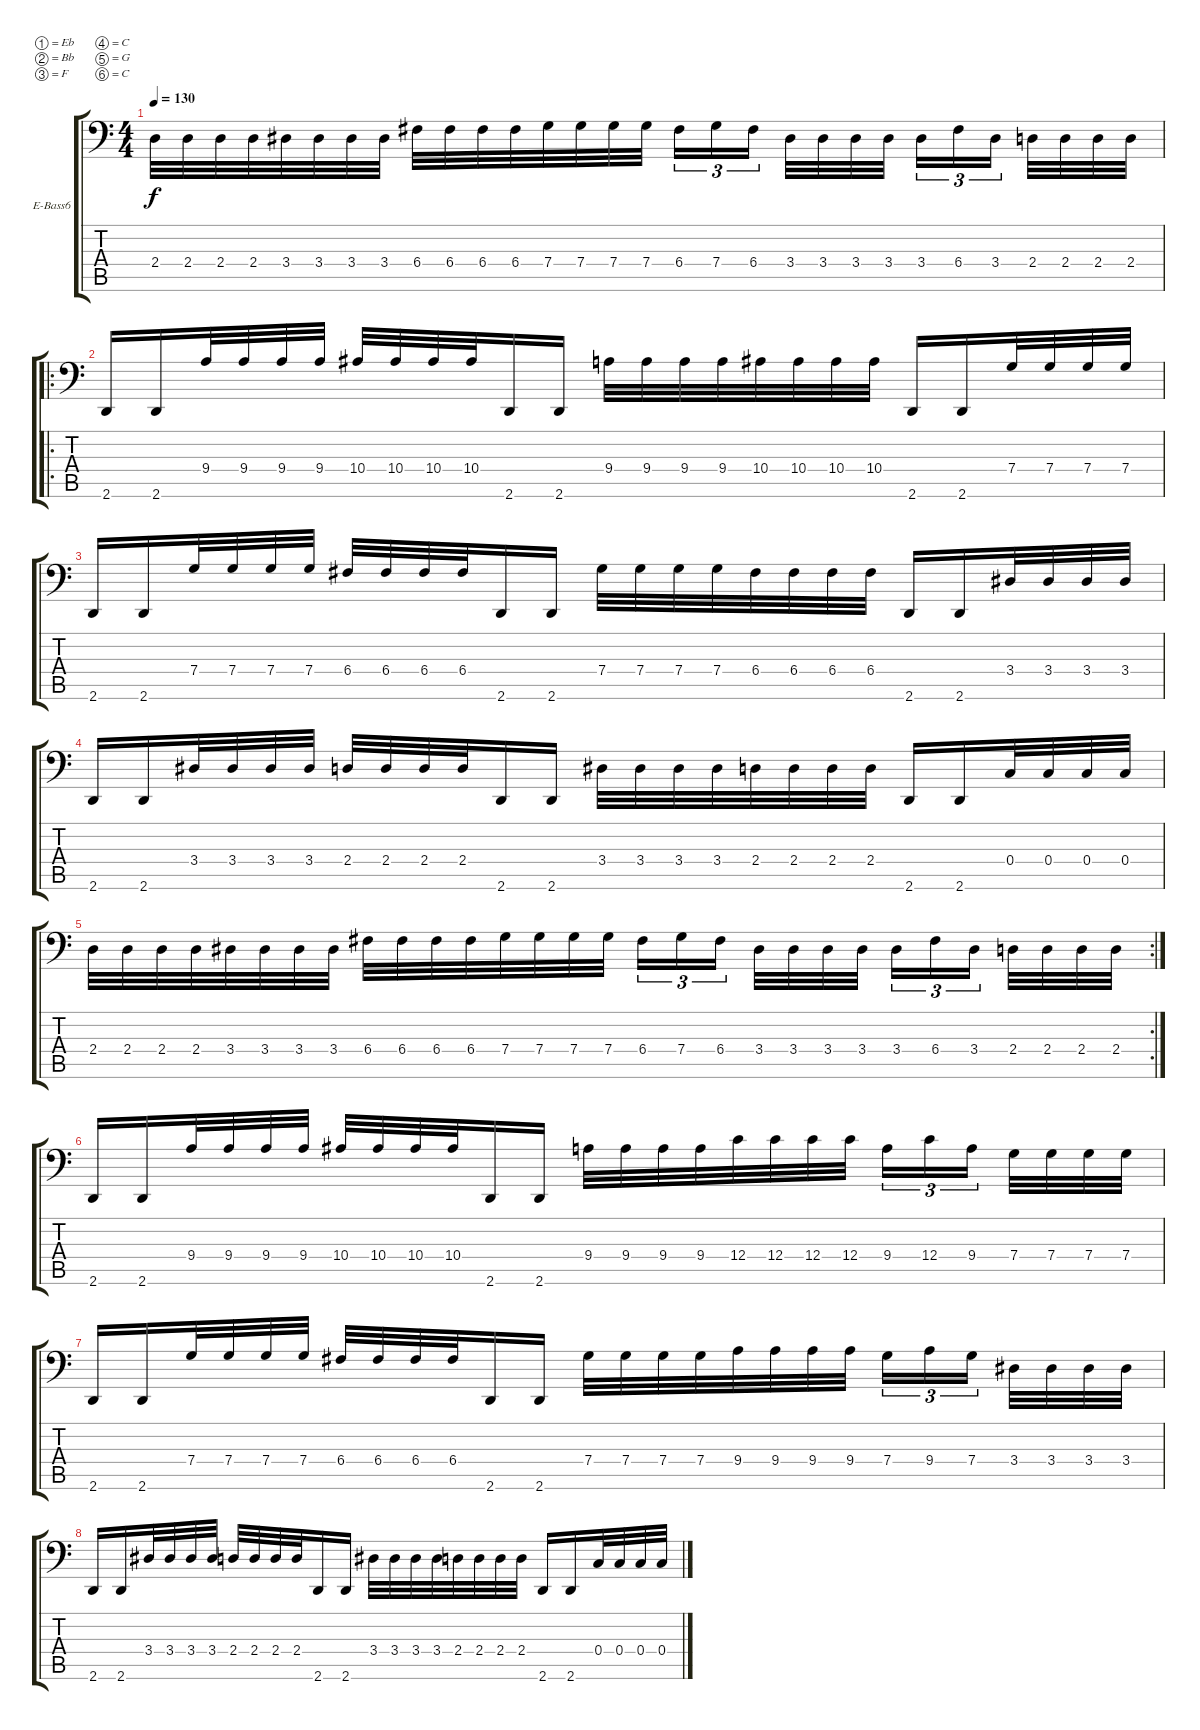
\bracketExtendMode groupsimilarinstruments
\firstSystemTrackNameOrientation horizontal
\otherSystemsTrackNameOrientation horizontal
\track ("Traccia 3" "E-Bass6") {instrument electricbasspick}
\staff {score tabs}
\tuning (Eb3 Bb2 F2 C2 G1 C1)
\ts (4 4)
\tempo 130
\clef f4
\ks c
2.4.32{dy f} 2.4.32 2.4.32 2.4.32 3.4.32 3.4.32 3.4.32 3.4.32 6.4.32 6.4.32 6.4.32 6.4.32 7.4.32 7.4.32 7.4.32 7.4.32 6.4.16{tu (3 2)} 7.4.16{tu (3 2)} 6.4.16{tu (3 2)} 3.4.32 3.4.32 3.4.32 3.4.32 3.4.16{tu (3 2)} 6.4.16{tu (3 2)} 3.4.16{tu (3 2)} 2.4.32 2.4.32 2.4.32 2.4.32 |
\ro
2.6.16 2.6.16 9.4.32 9.4.32 9.4.32 9.4.32 10.4.32 10.4.32 10.4.32 10.4.32 2.6.16 2.6.16 9.4.32 9.4.32 9.4.32 9.4.32 10.4.32 10.4.32 10.4.32 10.4.32 2.6.16 2.6.16 7.4.32 7.4.32 7.4.32 7.4.32 |
2.6.16 2.6.16 7.4.32 7.4.32 7.4.32 7.4.32 6.4.32 6.4.32 6.4.32 6.4.32 2.6.16 2.6.16 7.4.32 7.4.32 7.4.32 7.4.32 6.4.32 6.4.32 6.4.32 6.4.32 2.6.16 2.6.16 3.4.32 3.4.32 3.4.32 3.4.32 |
2.6.16 2.6.16 3.4.32 3.4.32 3.4.32 3.4.32 2.4.32 2.4.32 2.4.32 2.4.32 2.6.16 2.6.16 3.4.32 3.4.32 3.4.32 3.4.32 2.4.32 2.4.32 2.4.32 2.4.32 2.6.16 2.6.16 0.4.32 0.4.32 0.4.32 0.4.32 |
\rc 2
2.4.32 2.4.32 2.4.32 2.4.32 3.4.32 3.4.32 3.4.32 3.4.32 6.4.32 6.4.32 6.4.32 6.4.32 7.4.32 7.4.32 7.4.32 7.4.32 6.4.16{tu (3 2)} 7.4.16{tu (3 2)} 6.4.16{tu (3 2)} 3.4.32 3.4.32 3.4.32 3.4.32 3.4.16{tu (3 2)} 6.4.16{tu (3 2)} 3.4.16{tu (3 2)} 2.4.32 2.4.32 2.4.32 2.4.32 |
2.6.16 2.6.16 9.4.32 9.4.32 9.4.32 9.4.32 10.4.32 10.4.32 10.4.32 10.4.32 2.6.16 2.6.16 9.4.32 9.4.32 9.4.32 9.4.32 12.4.32 12.4.32 12.4.32 12.4.32 9.4.16{tu (3 2)} 12.4.16{tu (3 2)} 9.4.16{tu (3 2)} 7.4.32 7.4.32 7.4.32 7.4.32 |
2.6.16 2.6.16 7.4.32 7.4.32 7.4.32 7.4.32 6.4.32 6.4.32 6.4.32 6.4.32 2.6.16 2.6.16 7.4.32 7.4.32 7.4.32 7.4.32 9.4.32 9.4.32 9.4.32 9.4.32 7.4.16{tu (3 2)} 9.4.16{tu (3 2)} 7.4.16{tu (3 2)} 3.4.32 3.4.32 3.4.32 3.4.32 |
2.6.16 2.6.16 3.4.32 3.4.32 3.4.32 3.4.32 2.4.32 2.4.32 2.4.32 2.4.32 2.6.16 2.6.16 3.4.32 3.4.32 3.4.32 3.4.32 2.4.32 2.4.32 2.4.32 2.4.32 2.6.16 2.6.16 0.4.32 0.4.32 0.4.32 0.4.32
